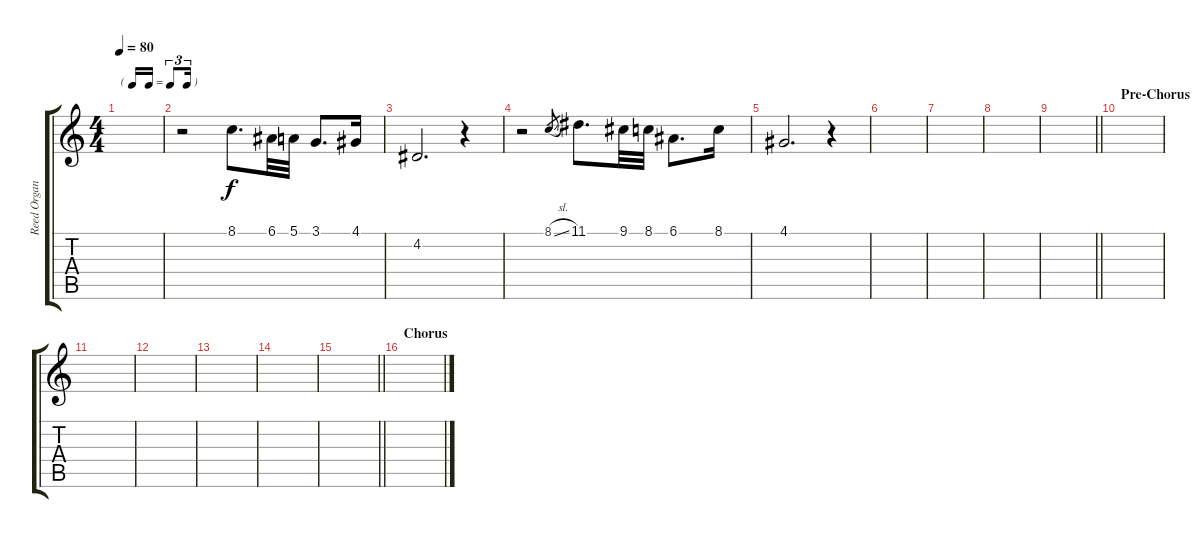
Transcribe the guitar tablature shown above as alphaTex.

\track ("Reed Organ" "Reed Organ") {instrument reedorgan}
\staff {score tabs}
\tuning (E4 B3 G3 D3 A2 E2) {hide}
\ts (4 4)
\tf triplet16th
\tempo 80
\clef g2
\ks c
|
r.2 8.1.8{d} 6.1.32 5.1.32 3.1.8{d} 4.1.16 |
4.2.2{d} r.4 |
r.2 8.1{sl}.8{gr} 11.1.8{d} 9.1.32 8.1.32 6.1.8{d} 8.1.16 |
4.1.2{d} r.4 |
|
|
|
\barLineRight lightlight
|
\section ("" "Pre-Chorus")
|
|
|
|
|
\barLineRight lightlight
|
\section ("" "Chorus")
